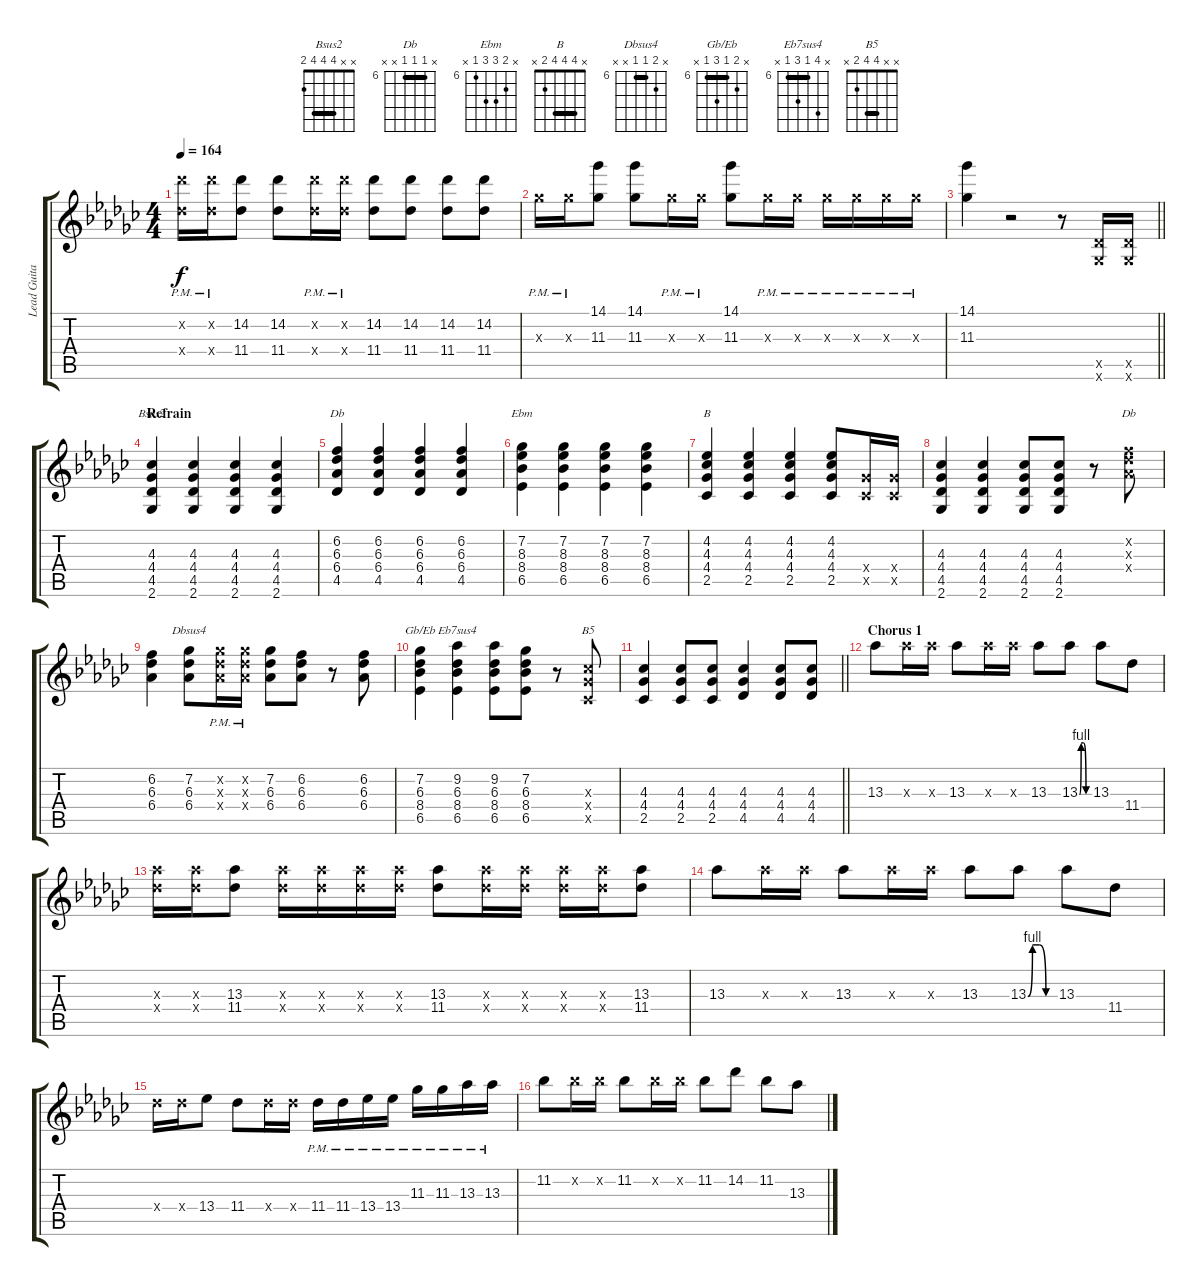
\track ("Lead Guitar" "Lead Guita") {instrument overdrivenguitar}
\staff {score tabs}
\tuning (E4 B3 G3 D3 A2 E2) {hide}
\chord ("Bsus2" x x 4 4 4 2) {barre 4}
\chord ("Db" x 6 6 6 4 x) {firstfret 4 barre 6}
\chord ("Ebm" x 7 8 8 6 x) {firstfret 6}
\chord ("B" x 4 4 4 2 x) {barre 4}
\chord ("Db" x 6 6 6 x x) {firstfret 6 barre 6}
\chord ("Dbsus4" x 7 6 6 x x) {firstfret 6 barre 6}
\chord ("Gb/Eb" x 7 6 8 6 x) {firstfret 6 barre 6}
\chord ("Eb7sus4" x 9 6 8 6 x) {firstfret 6 barre 6}
\chord ("B5" x x 4 4 2 x) {barre 4}
\ts (4 4)
\tempo 164
\clef g2
\ks gb
(14.2{pm x} 11.4{pm x}).16{dy f} (14.2{pm x} 11.4{pm x}).16 (14.2 11.4).8 (14.2 11.4).8 (14.2{pm x} 11.4{pm x}).16 (14.2{pm x} 11.4{pm x}).16 (14.2 11.4).8 (14.2 11.4).8 (14.2 11.4).8 (14.2 11.4).8 |
11.3{pm x}.16 11.3{pm x}.16 (14.1 11.3).8 (14.1 11.3).8 11.3{pm x}.16 11.3{pm x}.16 (14.1 11.3).8 11.3{pm x}.16 11.3{pm x}.16 11.3{pm x}.16 11.3{pm x}.16 11.3{pm x}.16 11.3{pm x}.16 |
\barLineRight lightlight
(14.1 11.3).4 r.2 r.8 (4.5{x} 2.6{x}).16 (4.5{x} 2.6{x}).16 |
\section ("" "Refrain")
(4.3 4.4 4.5 2.6).4{ch "Bsus2"} (4.3 4.4 4.5 2.6).4 (4.3 4.4 4.5 2.6).4 (4.3 4.4 4.5 2.6).4 |
(6.2 6.3 6.4 4.5).4{ch "Db"} (6.2 6.3 6.4 4.5).4 (6.2 6.3 6.4 4.5).4 (6.2 6.3 6.4 4.5).4 |
(7.2 8.3 8.4 6.5).4{ch "Ebm"} (7.2 8.3 8.4 6.5).4 (7.2 8.3 8.4 6.5).4 (7.2 8.3 8.4 6.5).4 |
(4.2 4.3 4.4 2.5).4{ch "B"} (4.2 4.3 4.4 2.5).4 (4.2 4.3 4.4 2.5).4 (4.2 4.3 4.4 2.5).8 (4.4{x} 2.5{x}).16 (4.4{x} 2.5{x}).16 |
(4.3 4.4 4.5 2.6).4 (4.3 4.4 4.5 2.6).4 (4.3 4.4 4.5 2.6).8 (4.3 4.4 4.5 2.6).8 r.8 (6.2{x} 6.3{x} 6.4{x}).8{ch "Db"} |
(6.2 6.3 6.4).4 (7.2 6.3 6.4).8{ch "Dbsus4"} (7.2{pm x} 6.3{pm x} 6.4{pm x}).16 (7.2{pm x} 6.3{pm x} 6.4{pm x}).16 (7.2 6.3 6.4).8 (6.2 6.3 6.4).8 r.8 (6.2 6.3 6.4).8 |
(7.2 6.3 8.4 6.5).4{ch "Gb/Eb"} (9.2 6.3 8.4 6.5).4{ch "Eb7sus4"} (9.2 6.3 8.4 6.5).8 (7.2 6.3 8.4 6.5).8 r.8 (4.3{x} 4.4{x} 2.5{x}).8{ch "B5"} |
\barLineRight lightlight
(4.3 4.4 2.5).4 (4.3 4.4 2.5).8 (4.3 4.4 2.5).8 (4.3 4.4 4.5).4 (4.3 4.4 4.5).8 (4.3 4.4 4.5).8 |
\section ("" "Chorus 1")
13.3.8 13.3{x}.16 13.3{x}.16 13.3.8 13.3{x}.16 13.3{x}.16 13.3.8 13.3{be (custom 0 0 10 4 25 4 40 0 60 0)}.8 13.3.8 11.4.8 |
(13.3{x} 11.4{x}).16 (13.3{x} 11.4{x}).16 (13.3 11.4).8 (13.3{x} 11.4{x}).16 (13.3{x} 11.4{x}).16 (13.3{x} 11.4{x}).16 (13.3{x} 11.4{x}).16 (13.3 11.4).8 (13.3{x} 11.4{x}).16 (13.3{x} 11.4{x}).16 (13.3{x} 11.4{x}).16 (13.3{x} 11.4{x}).16 (13.3 11.4).8 |
13.3.8 13.3{x}.16 13.3{x}.16 13.3.8 13.3{x}.16 13.3{x}.16 13.3.8 13.3{be (custom 0 0 10 4 25 4 40 0 60 0)}.8 13.3.8 11.4.8 |
11.4{x}.16 11.4{x}.16 13.4.8 11.4.8 11.4{x}.16 11.4{x}.16 11.4{pm}.16 11.4{pm}.16 13.4{pm}.16 13.4{pm}.16 11.3{pm}.16 11.3{pm}.16 13.3{pm}.16 13.3{pm}.16 |
11.2.8 11.2{x}.16 11.2{x}.16 11.2.8 11.2{x}.16 11.2{x}.16 11.2.8 14.2.8 11.2.8 13.3.8
